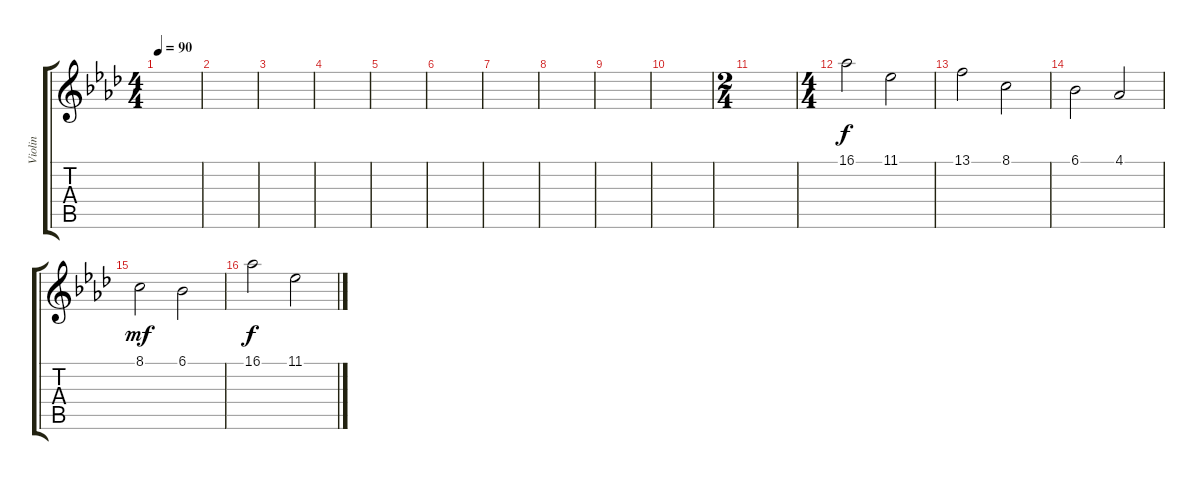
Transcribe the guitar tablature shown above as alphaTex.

\track ("Violin" "Violin") {instrument stringensemble1}
\staff {score tabs}
\tuning (E4 B3 G3 D3 A2 E2) {hide}
\ts (4 4)
\tempo 90
\clef g2
\ks ab
|
|
|
|
|
|
|
|
|
|
\ts (2 4)
|
\ts (4 4)
16.1.2{dy f} 11.1.2 |
13.1.2 8.1.2 |
6.1.2 4.1.2 |
8.1.2{dy mf} 6.1.2 |
16.1.2{dy f} 11.1.2
